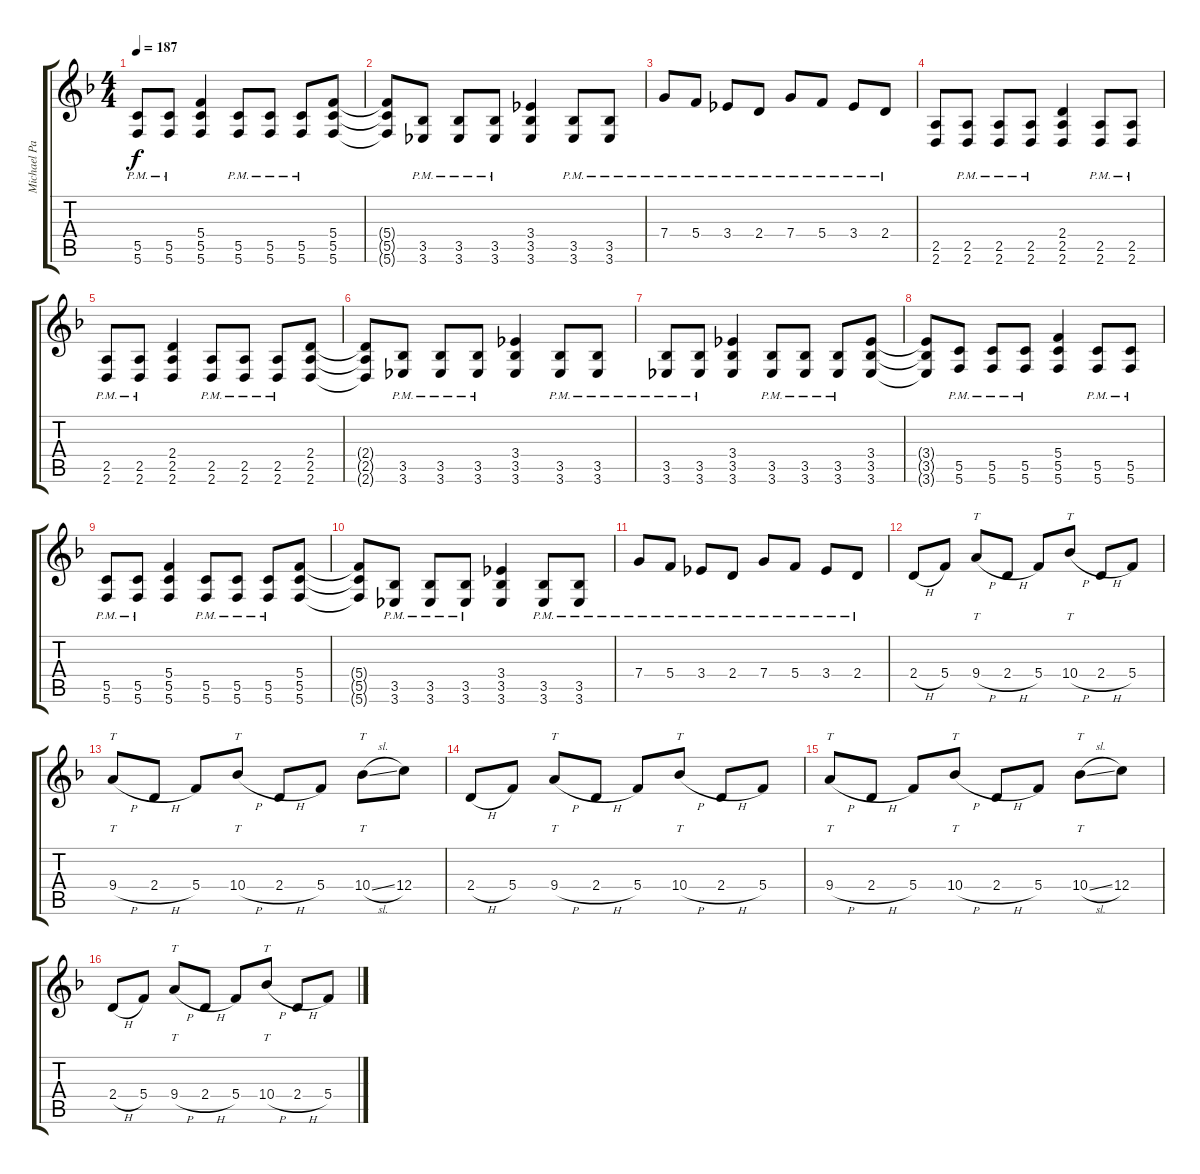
\track ("Michael Padget" "Michael Pa") {instrument distortionguitar}
\staff {score tabs}
\tuning (D4 A3 F3 C3 G2 C2) {hide}
\ts (4 4)
\tempo 187
\clef g2
\ks f
(5.5{pm} 5.6{pm}).8{dy f} (5.5{pm} 5.6{pm}).8 (5.4 5.5 5.6).4 (5.5{pm} 5.6{pm}).8 (5.5{pm} 5.6{pm}).8 (5.5{pm} 5.6{pm}).8 (5.4 5.5 5.6).8 |
(5.4{t} 5.5{t} 5.6{t}).8 (3.5{pm} 3.6{pm}).8 (3.5{pm} 3.6{pm}).8 (3.5{pm} 3.6{pm}).8 (3.4 3.5 3.6).4 (3.5{pm} 3.6{pm}).8 (3.5{pm} 3.6{pm}).8 |
7.4{pm}.8 5.4{pm}.8 3.4{pm}.8 2.4{pm}.8 7.4{pm}.8 5.4{pm}.8 3.4{pm}.8 2.4{pm}.8 |
(2.5 2.6).8 (2.5{pm} 2.6{pm}).8 (2.5{pm} 2.6{pm}).8 (2.5{pm} 2.6{pm}).8 (2.4 2.5 2.6).4 (2.5{pm} 2.6{pm}).8 (2.5{pm} 2.6{pm}).8 |
(2.5{pm} 2.6{pm}).8 (2.5{pm} 2.6{pm}).8 (2.4 2.5 2.6).4 (2.5{pm} 2.6{pm}).8 (2.5{pm} 2.6{pm}).8 (2.5{pm} 2.6{pm}).8 (2.4 2.5 2.6).8 |
(2.4{t} 2.5{t} 2.6{t}).8 (3.5{pm} 3.6{pm}).8 (3.5{pm} 3.6{pm}).8 (3.5{pm} 3.6{pm}).8 (3.4 3.5 3.6).4 (3.5{pm} 3.6{pm}).8 (3.5{pm} 3.6{pm}).8 |
(3.5{pm} 3.6{pm}).8 (3.5{pm} 3.6{pm}).8 (3.4 3.5 3.6).4 (3.5{pm} 3.6{pm}).8 (3.5{pm} 3.6{pm}).8 (3.5{pm} 3.6{pm}).8 (3.4 3.5 3.6).8 |
(3.4{t} 3.5{t} 3.6{t}).8 (5.5{pm} 5.6{pm}).8 (5.5{pm} 5.6{pm}).8 (5.5{pm} 5.6{pm}).8 (5.4 5.5 5.6).4 (5.5{pm} 5.6{pm}).8 (5.5{pm} 5.6{pm}).8 |
(5.5{pm} 5.6{pm}).8 (5.5{pm} 5.6{pm}).8 (5.4 5.5 5.6).4 (5.5{pm} 5.6{pm}).8 (5.5{pm} 5.6{pm}).8 (5.5{pm} 5.6{pm}).8 (5.4 5.5 5.6).8 |
(5.4{t} 5.5{t} 5.6{t}).8 (3.5{pm} 3.6{pm}).8 (3.5{pm} 3.6{pm}).8 (3.5{pm} 3.6{pm}).8 (3.4 3.5 3.6).4 (3.5{pm} 3.6{pm}).8 (3.5{pm} 3.6{pm}).8 |
7.4{pm}.8 5.4{pm}.8 3.4{pm}.8 2.4{pm}.8 7.4{pm}.8 5.4{pm}.8 3.4{pm}.8 2.4{pm}.8 |
\ks dminor
2.4{h}.8 5.4.8 9.4{h}.8{tt} 2.4{h}.8 5.4.8 10.4{h}.8{tt} 2.4{h}.8 5.4.8 |
9.4{h}.8{tt} 2.4{h}.8 5.4.8 10.4{h}.8{tt} 2.4{h}.8 5.4.8 10.4{sl}.8{tt} 12.4.8 |
2.4{h}.8 5.4.8 9.4{h}.8{tt} 2.4{h}.8 5.4.8 10.4{h}.8{tt} 2.4{h}.8 5.4.8 |
9.4{h}.8{tt} 2.4{h}.8 5.4.8 10.4{h}.8{tt} 2.4{h}.8 5.4.8 10.4{sl}.8{tt} 12.4.8 |
2.4{h}.8 5.4.8 9.4{h}.8{tt} 2.4{h}.8 5.4.8 10.4{h}.8{tt} 2.4{h}.8 5.4.8
